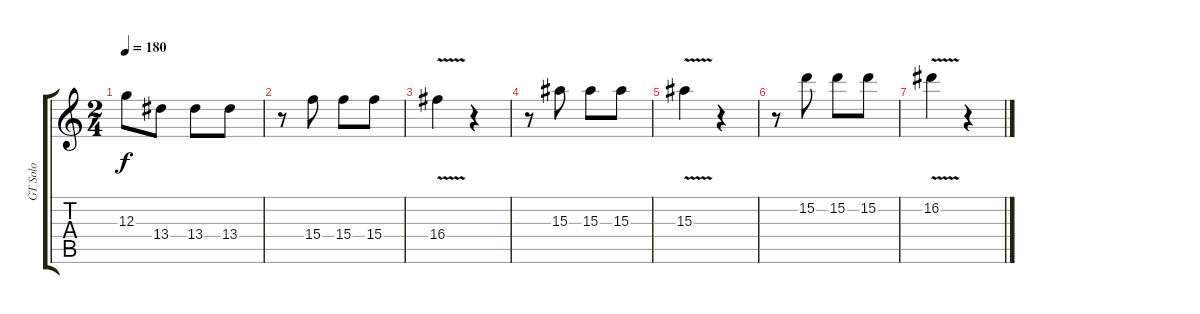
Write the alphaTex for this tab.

\track ("GT Solo" "GT Solo") {instrument distortionguitar}
\staff {score tabs}
\tuning (E4 B3 G3 D3 A2 E2) {hide}
\ts (2 4)
\tempo 180
\clef g2
\ks c
12.3.8{dy f} 13.4.8 13.4.8 13.4.8 |
r.8 15.4.8 15.4.8 15.4.8 |
16.4{v}.4 r.4 |
r.8 15.3.8 15.3.8 15.3.8 |
15.3{v}.4 r.4 |
r.8 15.2.8 15.2.8 15.2.8 |
16.2{v}.4 r.4
